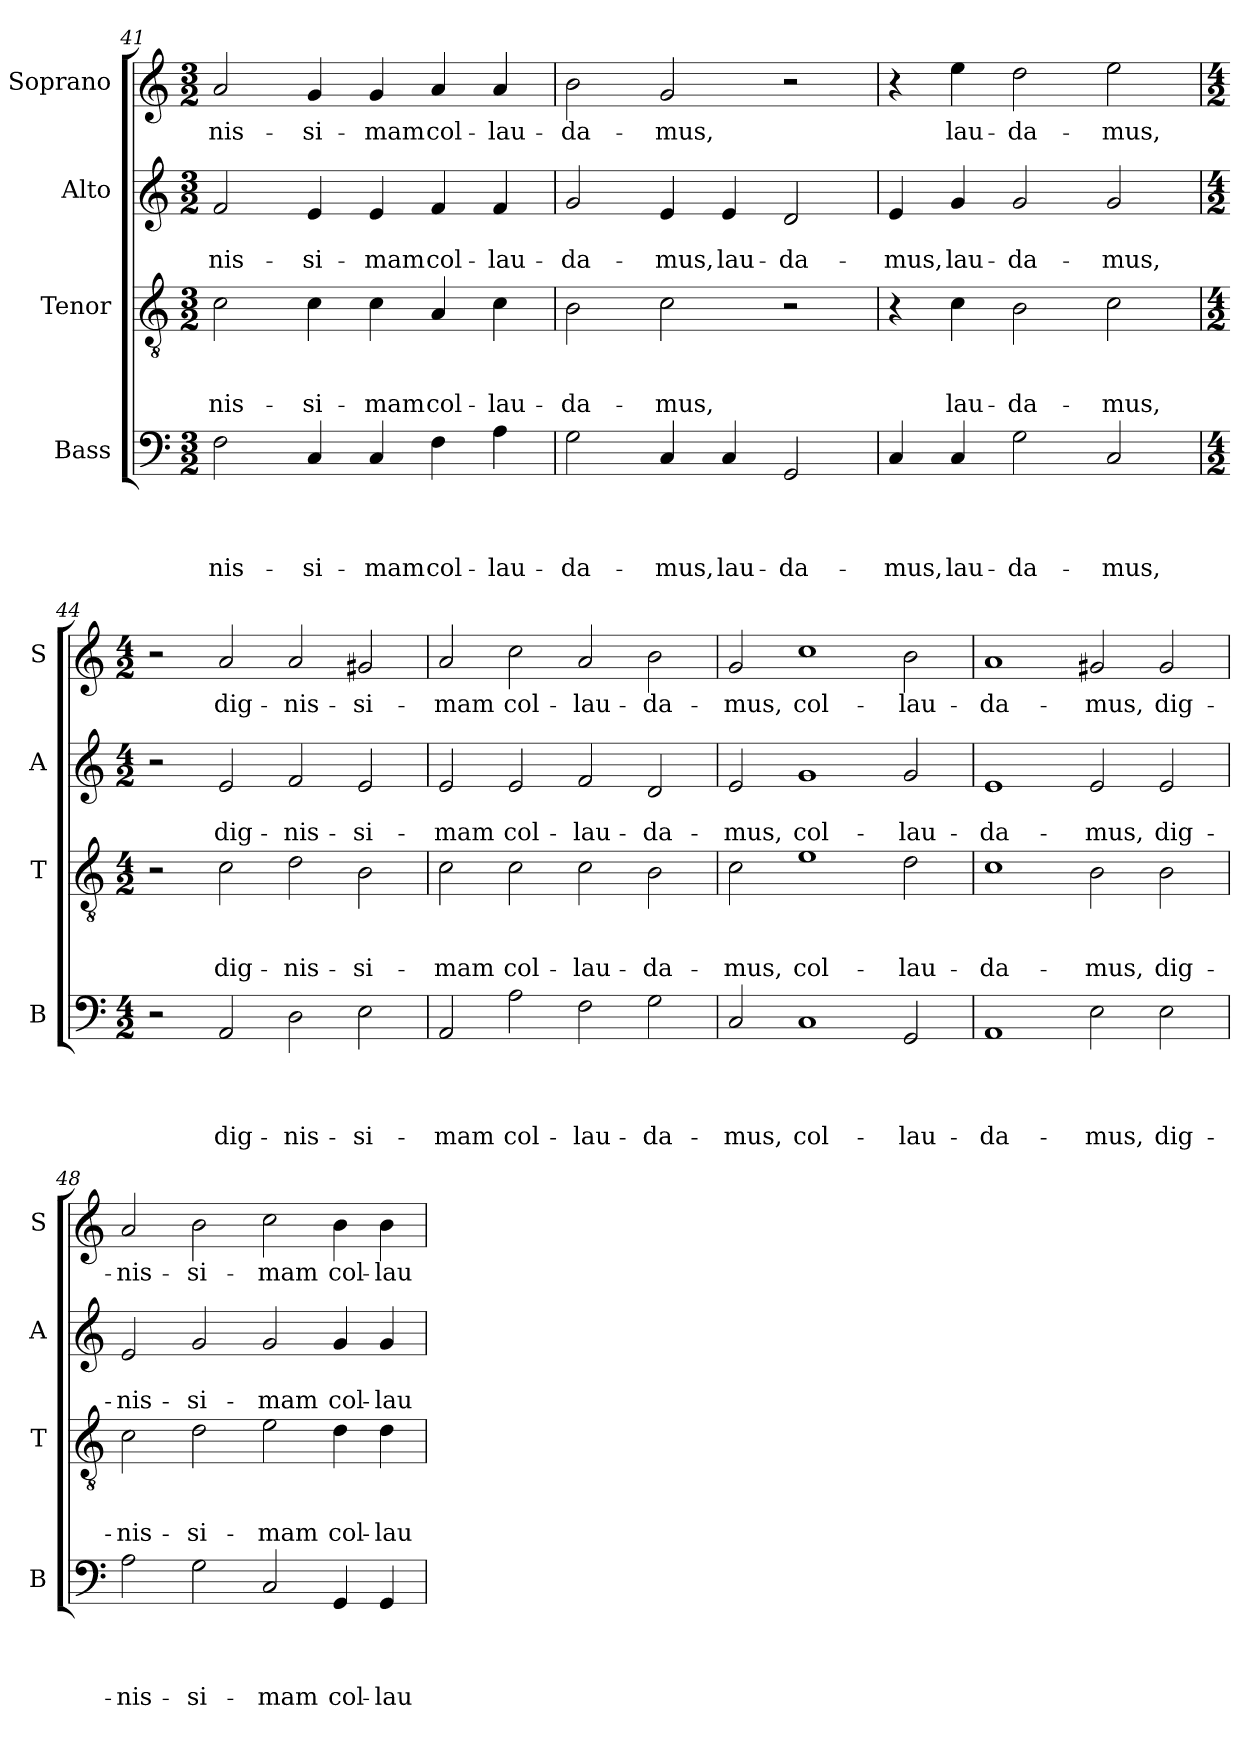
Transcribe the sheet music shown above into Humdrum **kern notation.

**kern	**text	**text	**text	**text	**kern	**text	**text	**text	**kern	**text	**text	**kern	**text
*part4	*part4	*part4	*part4	*part4	*part3	*part3	*part3	*part3	*part2	*part2	*part2	*part1	*part1
*staff4	*staff4	*staff4	*staff4	*staff4	*staff3	*staff3	*staff3	*staff3	*staff2	*staff2	*staff2	*staff1	*staff1
*I"Bass	*	*	*	*	*I"Tenor	*	*	*	*I"Alto	*	*	*I"Soprano	*
*I'B	*	*	*	*	*I'T	*	*	*	*I'A	*	*	*I'S	*
*clefF4	*	*	*	*	*clefGv2	*	*	*	*clefG2	*	*	*clefG2	*
*k[]	*	*	*	*	*k[]	*	*	*	*k[]	*	*	*k[]	*
*C:	*	*	*	*	*C:	*	*	*	*C:	*	*	*C:	*
*M3/2	*	*	*	*	*M3/2	*	*	*	*M3/2	*	*	*M3/2	*
=41	=41	=41	=41	=41	=41	=41	=41	=41	=41	=41	=41	=41	=41
2F\	.	.	.	-nis-	2c\	.	.	-nis-	2f/	.	-nis-	2a/	-nis-
4C/	.	.	.	-si-	4c\	.	.	-si-	4e/	.	-si-	4g/	-si-
4C/	.	.	.	-mam	4c\	.	.	-mam	4e/	.	-mam	4g/	-mam
4F\	.	.	.	col-	4A/	.	.	col-	4f/	.	col-	4a/	col-
4A\	.	.	.	-lau-	4c\	.	.	-lau-	4f/	.	-lau-	4a/	-lau-
=42	=42	=42	=42	=42	=42	=42	=42	=42	=42	=42	=42	=42	=42
2G\	.	.	.	-da-	2B\	.	.	-da-	2g/	.	-da-	2b\	-da-
4C/	.	.	.	-mus,	2c\	.	.	-mus,	4e/	.	-mus,	2g/	-mus,
4C/	.	.	.	lau-	.	.	.	.	4e/	.	lau-	.	.
2GG/	.	.	.	-da-	2r	.	.	.	2d/	.	-da-	2r	.
!!LO:LB:g=z
=43	=43	=43	=43	=43	=43	=43	=43	=43	=43	=43	=43	=43	=43
4C/	.	.	.	-mus,	4r	.	.	.	4e/	.	-mus,	4r	.
4C/	.	.	.	lau-	4c\	.	.	lau-	4g/	.	lau-	4ee\	lau-
2G\	.	.	.	-da-	2B\	.	.	-da-	2g/	.	-da-	2dd\	-da-
2C/	.	.	.	-mus,	2c\	.	.	-mus,	2g/	.	-mus,	2ee\	-mus,
=44	=44	=44	=44	=44	=44	=44	=44	=44	=44	=44	=44	=44	=44
*M4/2	*	*	*	*	*M4/2	*	*	*	*M4/2	*	*	*M4/2	*
2r	.	.	.	.	2r	.	.	.	2r	.	.	2r	.
2AA/	.	.	.	dig-	2c\	.	.	dig-	2e/	.	dig-	2a/	dig-
2D\	.	.	.	-nis-	2d\	.	.	-nis-	2f/	.	-nis-	2a/	-nis-
2E\	.	.	.	-si-	2B\	.	.	-si-	2e/	.	-si-	2g#/	-si-
=45	=45	=45	=45	=45	=45	=45	=45	=45	=45	=45	=45	=45	=45
2AA/	.	.	.	-mam	2c\	.	.	-mam	2e/	.	-mam	2a/	-mam
2A\	.	.	.	col-	2c\	.	.	col-	2e/	.	col-	2cc\	col-
2F\	.	.	.	-lau-	2c\	.	.	-lau-	2f/	.	-lau-	2a/	-lau-
2G\	.	.	.	-da-	2B\	.	.	-da-	2d/	.	-da-	2b\	-da-
=46	=46	=46	=46	=46	=46	=46	=46	=46	=46	=46	=46	=46	=46
2C/	.	.	.	-mus,	2c\	.	.	-mus,	2e/	.	-mus,	2g/	-mus,
1C	.	.	.	col-	1e	.	.	col-	1g	.	col-	1cc	col-
2GG/	.	.	.	-lau-	2d\	.	.	-lau-	2g/	.	-lau-	2b\	-lau-
=47	=47	=47	=47	=47	=47	=47	=47	=47	=47	=47	=47	=47	=47
1AA	.	.	.	-da-	1c	.	.	-da-	1e	.	-da-	1a	-da-
2E\	.	.	.	-mus,	2B\	.	.	-mus,	2e/	.	-mus,	2g#/	-mus,
2E\	.	.	.	dig-	2B\	.	.	dig-	2e/	.	dig-	2g#/	dig-
=48	=48	=48	=48	=48	=48	=48	=48	=48	=48	=48	=48	=48	=48
2A\	.	.	.	-nis-	2c\	.	.	-nis-	2e/	.	-nis-	2a/	-nis-
2G\	.	.	.	-si-	2d\	.	.	-si-	2g/	.	-si-	2b\	-si-
2C/	.	.	.	-mam	2e\	.	.	-mam	2g/	.	-mam	2cc\	-mam
4GG/	.	.	.	col-	4d\	.	.	col-	4g/	.	col-	4b\	col-
4GG/	.	.	.	-lau-	4d\	.	.	-lau-	4g/	.	-lau-	4b\	-lau-
=	=	=	=	=	=	=	=	=	=	=	=	=	=
*-	*-	*-	*-	*-	*-	*-	*-	*-	*-	*-	*-	*-	*-
